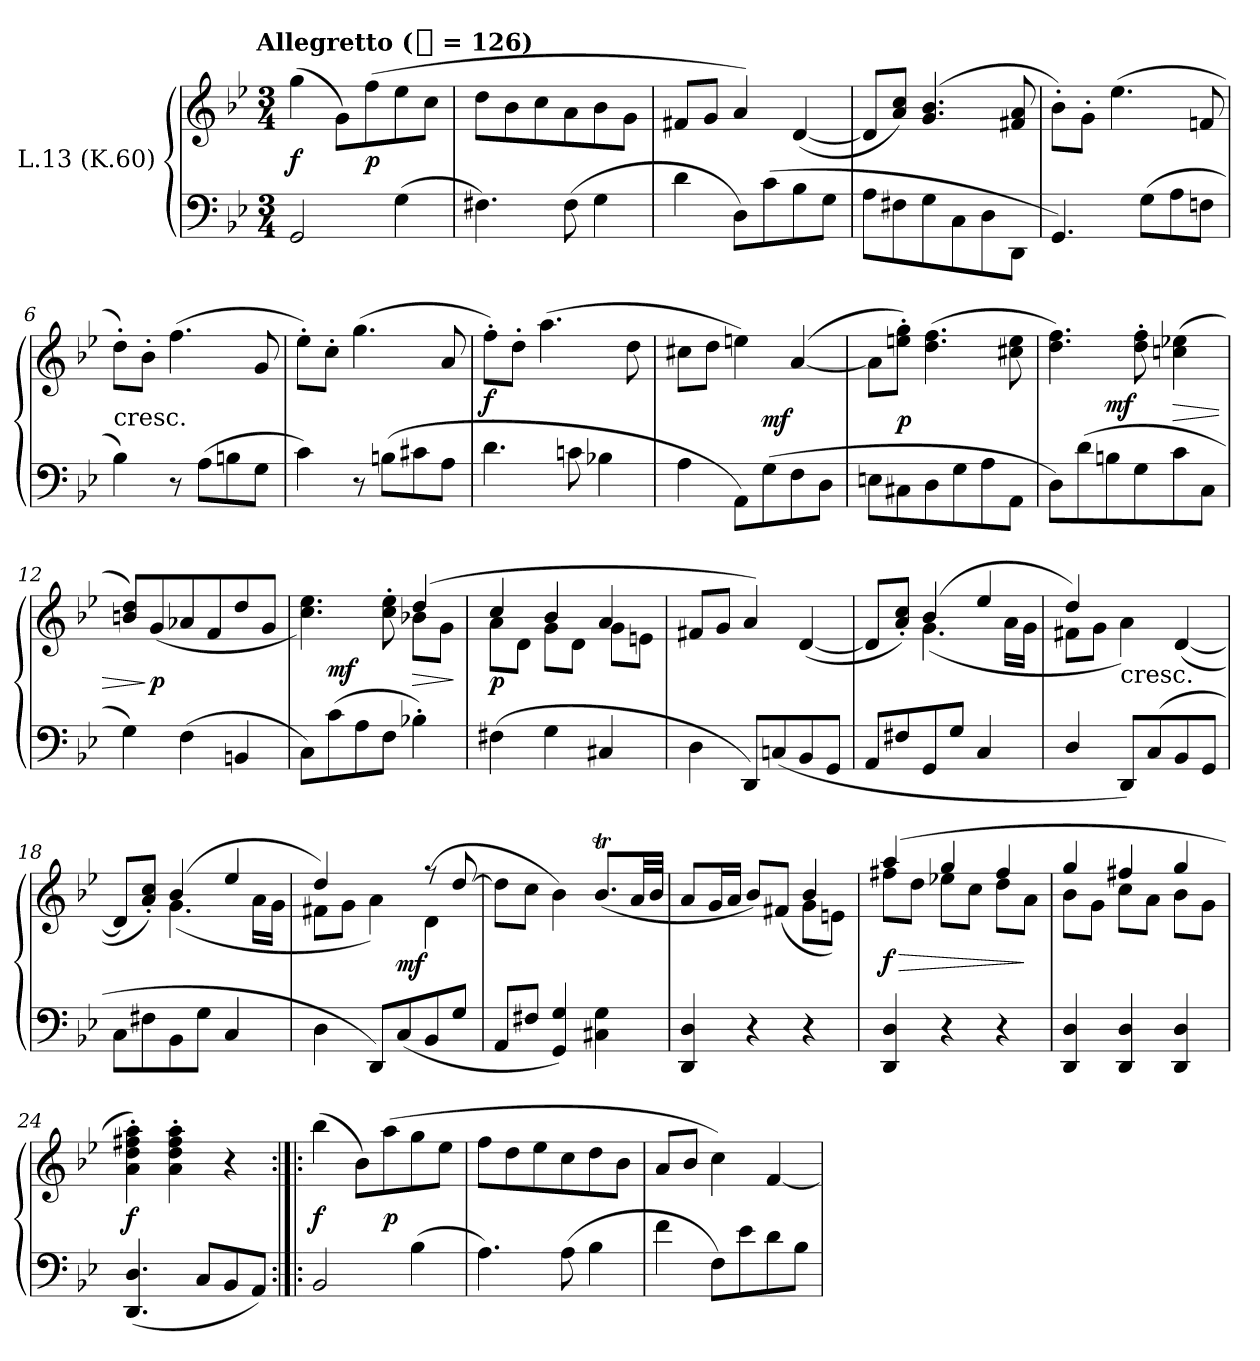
**kern	**kern	**dynam
*part1	*part1	*part1
*staff2	*staff1	*staff1/2
*I"L.13 (K.60)	*	*
*clefF4	*clefG2	*
*k[b-e-]	*k[b-e-]	*
*g:	*g:	*
!!LO:TX:omd:t=Allegretto ([quarter] = 126)
*M3/4	*M3/4	*
*MM126	*MM126	*
=1	=1	=1
2GG	(4gg	f
.	8gL)	.
.	(8ff	p
(4G	8ee-	.
.	8ccJ	.
=2	=2	=2
4.F#X)	8ddL	.
.	8b-	.
.	8cc	.
(8F#	8a	.
4G	8b-	.
.	8gJ	.
=3	=3	=3
4d	8f#XL	.
.	8gJ	.
8DL)	4a)	.
(>8c	.	.
8B-	(>[4d	.
8GJ	.	.
=4	=4	=4
8A\L	8dL]	.
8F#X\	8a 8ccJ)	.
8G\	(>4.g 4.b-	.
8C\	.	.
8D\	.	.
8DD\J	8f#X 8a	.
!!LO:LB:g=z
=5	=5	=5
4.GG)	8b-'\L)	.
.	8g'\J	.
.	(4.ee-	.
(8GL	.	.
8A	.	.
8FnJ	8fn	.
=6	=6	=6
!	!LO:TX:c:t=cresc.	!
4B-)	8dd'L)	.
.	8b-'J	.
8r	(4.ff	.
(8AL	.	.
8Bn	.	.
8GJ	8g	.
=7	=7	=7
4c)	8ee-'L)	.
.	8cc'J	.
8r	(4.gg	.
(8BnL	.	.
8c#X	.	.
8AJ	8a	.
=8	=8	=8
4.d	8ff'L)	f
.	8dd'J	.
.	(4.aa	.
8cn	.	.
4B-X	.	.
.	8dd	.
=9	=9	=9
*	*^	*
4A	8cc#XL	4.ryy	.
.	8ddJ	.	.
8AAL)	4een)	.	.
(8G	.	4.ryy	mf
8F	(>[4a	.	.
8DJ	.	.	.
*	*v	*v	*
!!LO:LB:g=z
=10	=10	=10
8EnL	8aL]	.
8C#X	8een' 8gg'J)	p
8D	(4.dd 4.ff	.
8G	.	.
8A	.	.
8AAJ	8cc#X 8ee	.
=11	=11	=11
*	*^	*
8DL)	4.dd 4.ff)	4ryy	.
(8d	.	.	.
8Bn	.	2ryy	mf
8G	8dd' 8ff'	.	.
8c	(4ccn 4ee-X	.	>
8CJ	.	.	.
*	*v	*v	*
=12	=12	=12
4G)	8bn 8ddL)	.
.	(>8g	] p
(4F	8a-X	.
.	8f	.
4BBn	8dd	.
.	8gJ	.
=13	=13	=13
*	*^	*
*	*	*^	*
8CL)	2ryy	4.cc 4.ee-)	8ryy	.
(8c	.	.	2ryy	mf
8A	.	.	.	.
8FJ	.	8cc' 8ee-'	.	.
4B-X')	(4dd	8b-XL	.	>
.	.	8gJ	8ryy	.
.	.	.	.	]
*	*	*v	*v	*
=14	=14	=14	=14
(>4F#X	4cc	8aL	p
.	.	8dJ	.
4G	4b-	8gL	.
.	.	8dJ	.
4C#X	4a	8gL	.
.	.	8enJ	.
*	*v	*v	*
!!LO:LB:g=z
=15	=15	=15
4D	8f#XL	.
.	8gJ	.
8DDL)	4a)	.
(8Cn	.	.
8BB-	(>[4d	.
8GGJ	.	.
=16	=16	=16
*	*^	*
8AAL	8dL]	4ryy	.
8F#X	8a' 8cc'J)	.	.
8GG	(4b-	(<4.g	.
8GJ	.	.	.
4C	4ee-	.	.
.	.	16aLL	.
.	.	16gJJ	.
=17	=17	=17	=17
4D/	4dd)	8f#XL	.
.	.	8gJ	.
!	!LO:TX:c:t=cresc.	!	!
8DDL)	4ryy	4a\)	.
(<8C	.	.	.
8BB-	(>[4d	4ryy	.
8GGJ	.	.	.
=18	=18	=18	=18
8CL	8dL]	4ryy	.
8F#X	8a'> 8cc'>J)	.	.
8BB-	(4b-	(4.g	.
8GJ	.	.	.
4C	4ee-	.	.
.	.	16aLL	.
.	.	16gJJ	.
=19	=19	=19	=19
*	*	*^	*
4D	4dd)	8f#XL	4.ryy	.
.	.	8gJ	.	.
8DDL)	4ryy	4a\)	.	.
(8C	.	.	4.ryy	mf
8BB-	(8rff	4d	.	.
8GJ	[8dd	.	.	.
*	*v	*v	*v	*
!!LO:LB:g=z
=20	=20	=20
8AAL	8ddL]	.
8F#XJ	8ccJ	.
4GG 4G)	4b-)	.
4C#X 4G	(8.b-TL	.
.	32aLL	.
.	32b-JJJ	.
=21	=21	=21
*	*^	*
4DD 4D	8aL	2ryy	.
.	16gL	.	.
.	16aJJ	.	.
4r	8b-L)	.	.
.	(8f#XJ	.	.
4r	4b-	8gL	.
.	.	8enJ)	.
=22	=22	=22	=22
4DD 4D	(4aa	8ff#XL	> f
.	.	8ddJ	.
4r	4gg	8ee-XL	.
.	.	8ccJ	.
4r	4ff#	8ddL	.
.	.	8aJ	]
=23	=23	=23	=23
4DD 4D	4gg	8b-L	.
.	.	8gJ	.
4DD 4D	4ff#X	8ccL	.
.	.	8aJ	.
4DD 4D	4gg	8b-L	.
.	.	8gJ	.
*	*v	*v	*
=24	=24	=24
(>4.DD 4.D	4a' 4dd' 4ff#X' 4aa')	f
.	4a' 4dd' 4ff#' 4aa'	.
8CL	.	.
8BB-	4r	.
8AAJ)	.	.
!!LO:LB:g=z
=25:|!|:	=25:|!|:	=25:|!|:
2BB-	(4bb-	f
.	8b-L)	.
.	(8aa	p
(4B-	8gg	.
.	8ee-J	.
=26	=26	=26
4.A)	8ffL	.
.	8dd	.
.	8ee-	.
(8A	8cc	.
4B-	8dd	.
.	8b-J	.
=27	=27	=27
4f	8aL	.
.	8b-J	.
8FL)	4cc)	.
8e-	.	.
8d	[4f	.
8B-J	.	.
=	=	=
*-	*-	*-
